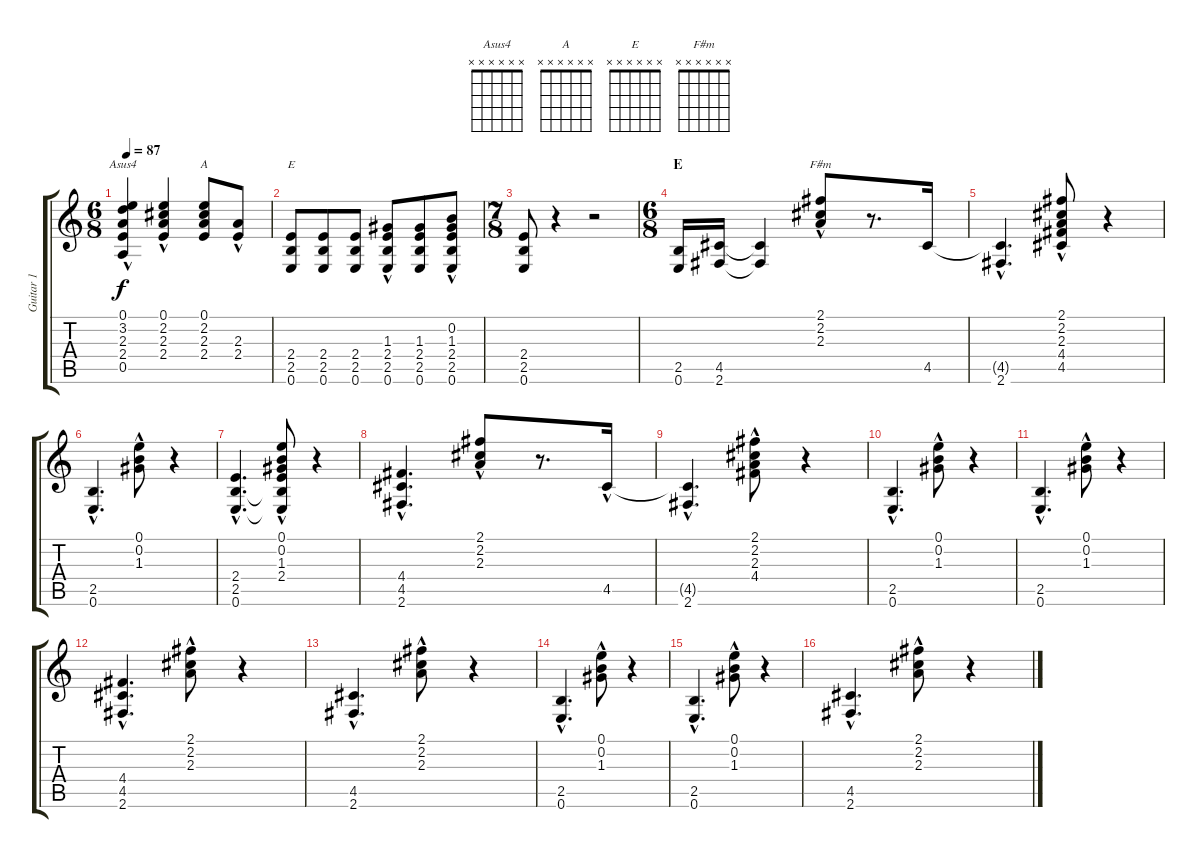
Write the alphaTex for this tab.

\track ("Guitar 1" "Guitar 1") {instrument electricguitarclean}
\staff {score tabs}
\tuning (E4 B3 G3 D3 A2 E2) {hide}
\chord ("Asus4" x x x x x x) {firstfret 0}
\chord ("A" x x x x x x) {firstfret 0}
\chord ("E" x x x x x x) {firstfret 0}
\chord ("F#m" x x x x x x) {firstfret 0}
\ts (6 8)
\tempo 87
\clef g2
\ks c
(0.1 3.2{hac} 2.3{hac} 2.4 0.5).4{ch "Asus4" dy f} (0.1 2.2 2.3{hac} 2.4).4 (0.1 2.2 2.3 2.4).8{ch "A"} (2.3{hac} 2.4{hac}).8 |
(2.4 2.5 0.6).8{ch "E"} (2.4 2.5 0.6).8 (2.4 2.5 0.6).8 (1.3 2.4 2.5 0.6{hac}).8 (1.3 2.4 2.5 0.6).8 (0.2 1.3 2.4 2.5 0.6{hac}).8 |
\ts (7 8)
(2.4 2.5 0.6).8 r.4 r.2 |
\ts (6 8)
\section ("" "E")
(2.5 0.6).16 (4.5 2.6).16 (4.5{t} 2.6{t}).4 (2.1{hac} 2.2{hac} 2.3{hac}).8{ch "F#m"} r.8{d} 4.5.16 |
(4.5{hac t} 2.6{hac}).4{d} (2.1{hac} 2.2{hac} 2.3{hac} 4.4{hac} 4.5{hac}).8 r.4 |
(2.5{hac} 0.6{hac}).4{d} (0.1{hac} 0.2{hac} 1.3{hac}).8 r.4 |
(2.4{hac} 2.5{hac} 0.6{hac}).4{d} (0.1{hac} 0.2{hac} 1.3{hac} 2.4{hac} 2.5{t} 0.6{t}).8 r.4 |
(4.4{hac} 4.5{hac} 2.6{hac}).4{d} (2.1{hac} 2.2{hac} 2.3{hac}).8 r.8{d} 4.5{hac}.16 |
(4.5{hac t} 2.6{hac}).4{d} (2.1{hac} 2.2{hac} 2.3{hac} 4.4{hac}).8 r.4 |
(2.5{hac} 0.6{hac}).4{d} (0.1{hac} 0.2{hac} 1.3{hac}).8 r.4 |
(2.5{hac} 0.6{hac}).4{d} (0.1{hac} 0.2{hac} 1.3{hac}).8 r.4 |
(4.4{hac} 4.5{hac} 2.6{hac}).4{d} (2.1{hac} 2.2{hac} 2.3{hac}).8 r.4 |
(4.5{hac} 2.6{hac}).4{d} (2.1{hac} 2.2{hac} 2.3{hac}).8 r.4 |
(2.5{hac} 0.6{hac}).4{d} (0.1{hac} 0.2{hac} 1.3{hac}).8 r.4 |
(2.5{hac} 0.6{hac}).4{d} (0.1{hac} 0.2{hac} 1.3{hac}).8 r.4 |
(4.5{hac} 2.6{hac}).4{d} (2.1{hac} 2.2{hac} 2.3{hac}).8 r.4
